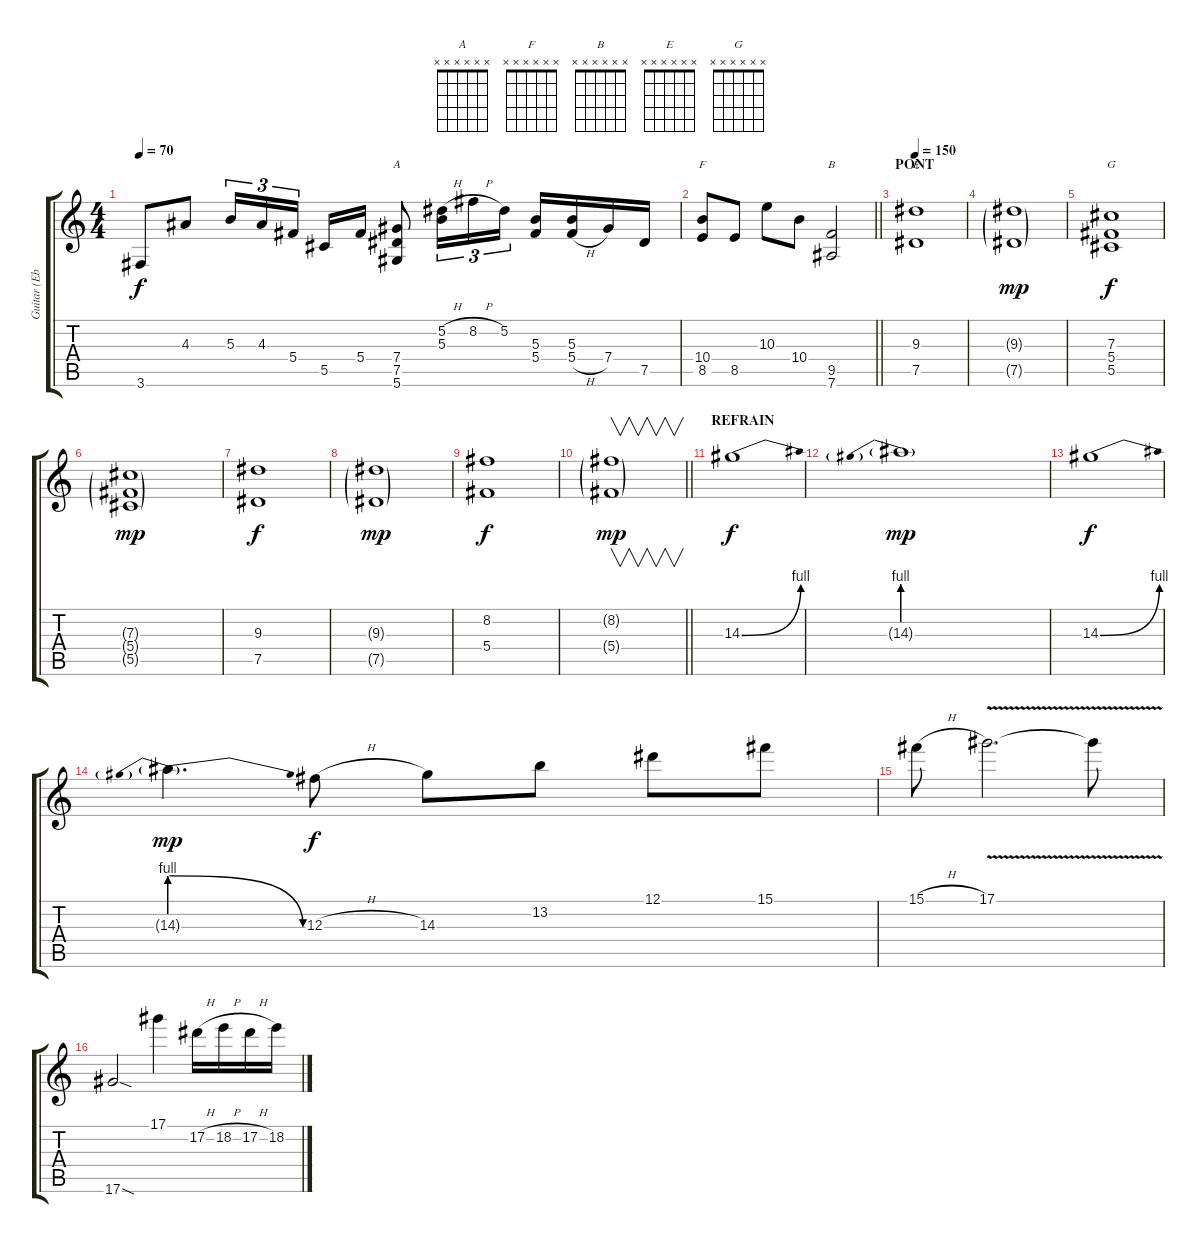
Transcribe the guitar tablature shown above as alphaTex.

\track ("Guitar (Eb)" "Guitar (Eb") {instrument overdrivenguitar}
\staff {score tabs}
\tuning (Eb4 Bb3 Gb3 Db3 Ab2 Eb2) {hide}
\chord ("A" x x x x x x)
\chord ("F" x x x x x x)
\chord ("B" x x x x x x)
\chord ("E" x x x x x x)
\chord ("G" x x x x x x)
\ts (4 4)
\tempo 70
\clef g2
\ks c
3.6.8{dy f} 4.3.8 5.3.16{tu (3 2)} 4.3.16{tu (3 2)} 5.4.16{tu (3 2) beam splitsecondary} 5.5.16 5.4.16 (7.4 7.5 5.6).8{ch "A"} (5.2{h} 5.3).16{tu (3 2)} 8.2{h}.16{tu (3 2)} 5.2.16{tu (3 2)} (5.3 5.4).16 (5.3 5.4{h}).16 7.4.16 7.5.16 |
\barLineRight lightlight
(10.4 8.5).8{ch "F"} 8.5.8 10.3.8 10.4.8 (9.5 7.6).2{ch "B"} |
\section ("" "PONT")
\tempo 150
(9.3 7.5).1{ch "E"} |
(9.3{g} 7.5{g}).1{dy mp} |
(7.3 5.4 5.5).1{ch "G" dy f} |
(7.3{g} 5.4{g} 5.5{g}).1{dy mp} |
(9.3 7.5).1{dy f} |
(9.3{g} 7.5{g}).1{dy mp} |
(8.2 5.4).1{dy f} |
\barLineRight lightlight
(8.2{g} 5.4{g}).1{v dy mp} |
\section ("" "REFRAIN")
14.3{be (bend 0 0 60 4)}.1{dy f} |
14.3{be (prebend 0 4 60 4) g}.1{dy mp} |
14.3{be (bend 0 0 60 4)}.1{dy f} |
14.3{be (prebendrelease 0 4 60 0) g}.4{d dy mp} 12.3{h}.8{dy f} 14.3.8 13.2.8 12.1.8 15.1.8 |
15.1{h}.8 17.1{v}.2{d} 17.1{t}.8 |
17.6{sod}.2 17.1.4 17.2{h}.16 18.2{h}.16 17.2{h}.16 18.2{h}.16
